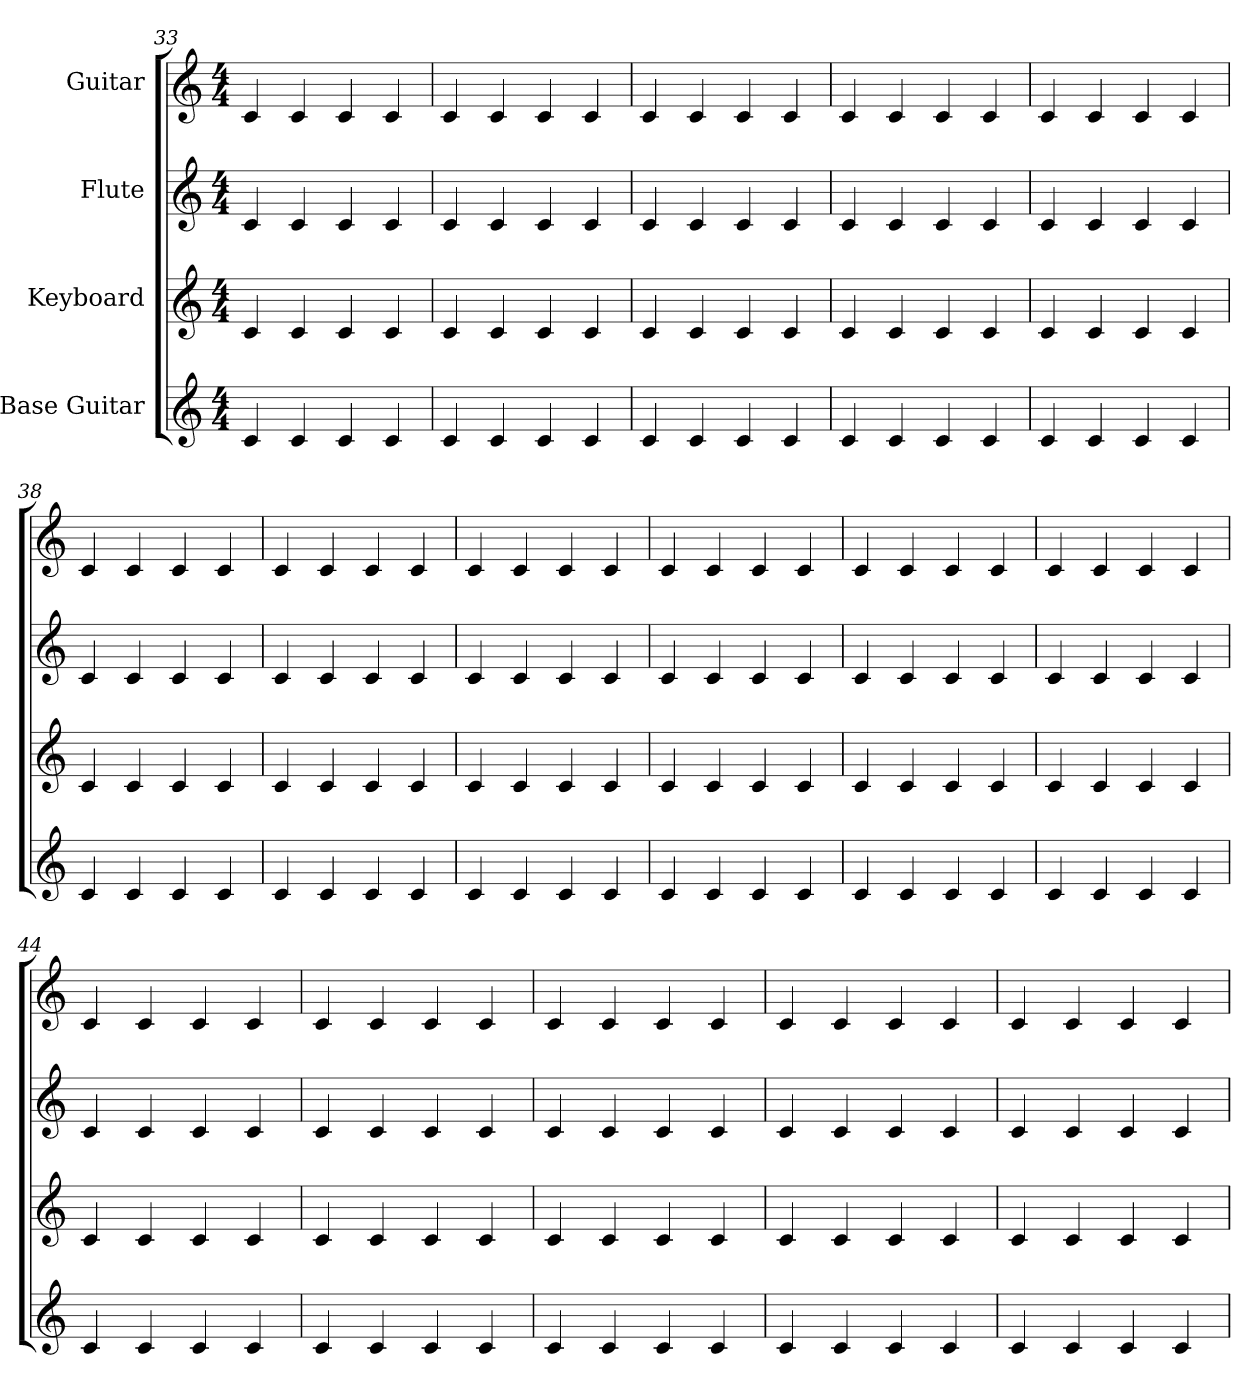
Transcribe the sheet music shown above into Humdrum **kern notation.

**kern	**kern	**kern	**kern
*part4	*part3	*part2	*part1
*staff4	*staff3	*staff2	*staff1
*I"Base Guitar	*I"Keyboard	*I"Flute	*I"Guitar
*clefG2	*clefG2	*clefG2	*clefG2
*k[]	*k[]	*k[]	*k[]
*C:	*C:	*C:	*C:
*M4/4	*M4/4	*M4/4	*M4/4
=33	=33	=33	=33
4c	4c	4c	4c
4c	4c	4c	4c
4c	4c	4c	4c
4c	4c	4c	4c
=34	=34	=34	=34
4c	4c	4c	4c
4c	4c	4c	4c
4c	4c	4c	4c
4c	4c	4c	4c
=35	=35	=35	=35
4c	4c	4c	4c
4c	4c	4c	4c
4c	4c	4c	4c
4c	4c	4c	4c
=36	=36	=36	=36
4c	4c	4c	4c
4c	4c	4c	4c
4c	4c	4c	4c
4c	4c	4c	4c
=37	=37	=37	=37
4c	4c	4c	4c
4c	4c	4c	4c
4c	4c	4c	4c
4c	4c	4c	4c
=38	=38	=38	=38
4c	4c	4c	4c
4c	4c	4c	4c
4c	4c	4c	4c
4c	4c	4c	4c
=39	=39	=39	=39
4c	4c	4c	4c
4c	4c	4c	4c
4c	4c	4c	4c
4c	4c	4c	4c
=40	=40	=40	=40
4c	4c	4c	4c
4c	4c	4c	4c
4c	4c	4c	4c
4c	4c	4c	4c
=41	=41	=41	=41
4c	4c	4c	4c
4c	4c	4c	4c
4c	4c	4c	4c
4c	4c	4c	4c
=42	=42	=42	=42
4c	4c	4c	4c
4c	4c	4c	4c
4c	4c	4c	4c
4c	4c	4c	4c
=43	=43	=43	=43
4c	4c	4c	4c
4c	4c	4c	4c
4c	4c	4c	4c
4c	4c	4c	4c
=44	=44	=44	=44
4c	4c	4c	4c
4c	4c	4c	4c
4c	4c	4c	4c
4c	4c	4c	4c
=45	=45	=45	=45
4c	4c	4c	4c
4c	4c	4c	4c
4c	4c	4c	4c
4c	4c	4c	4c
=46	=46	=46	=46
4c	4c	4c	4c
4c	4c	4c	4c
4c	4c	4c	4c
4c	4c	4c	4c
=47	=47	=47	=47
4c	4c	4c	4c
4c	4c	4c	4c
4c	4c	4c	4c
4c	4c	4c	4c
=48	=48	=48	=48
4c	4c	4c	4c
4c	4c	4c	4c
4c	4c	4c	4c
4c	4c	4c	4c
=	=	=	=
*-	*-	*-	*-
